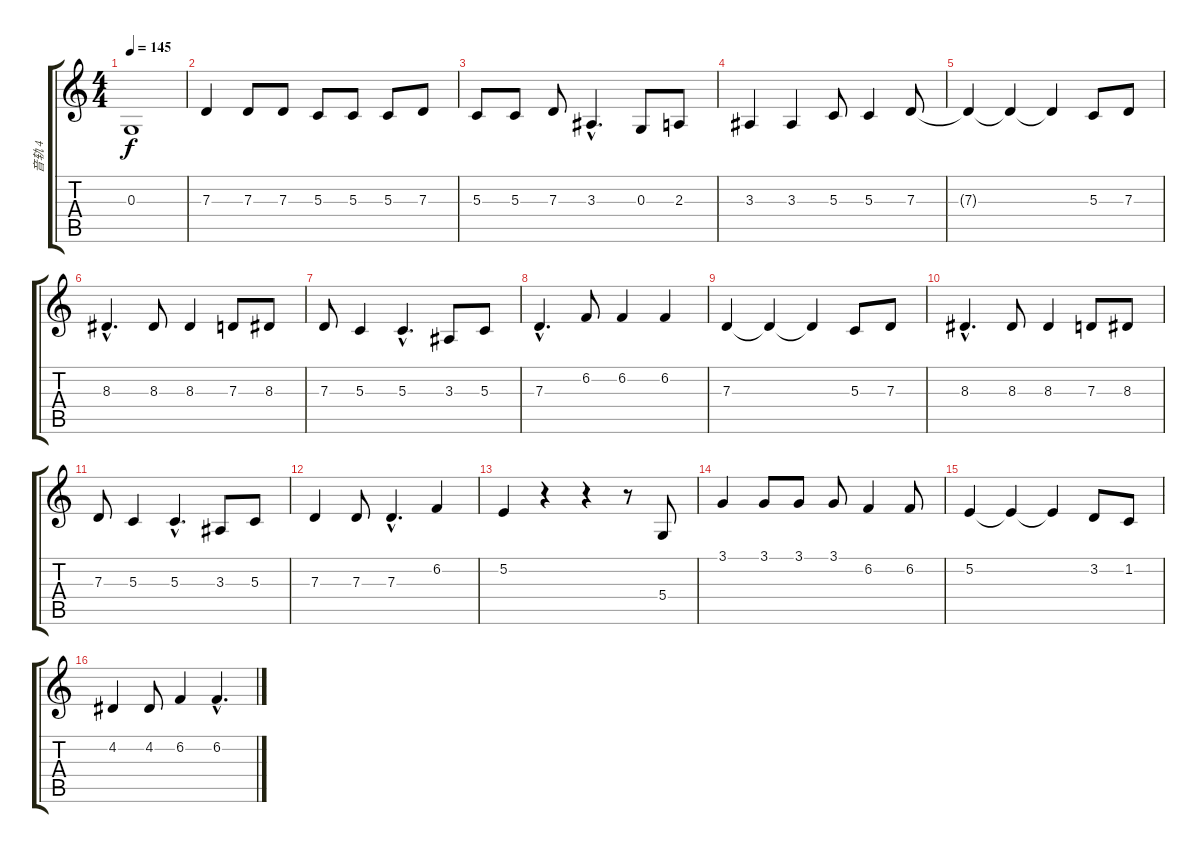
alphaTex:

\track ("音轨 4" "音轨 4") {instrument sitar}
\staff {score tabs}
\tuning (E4 B3 G3 D3 A2 E2) {hide}
\ts (4 4)
\tempo 145
\clef g2
\ks c
0.3.1{dy f} |
7.3.4 7.3.8 7.3.8 5.3.8 5.3.8 5.3.8 7.3.8 |
5.3.8 5.3.8 7.3.8 3.3{hac}.4{d} 0.3.8 2.3.8 |
3.3.4 3.3.4 5.3.8 5.3.4 7.3.8 |
7.3{t}.4 7.3{t}.4 7.3{t}.4 5.3.8 7.3.8 |
8.3{hac}.4{d} 8.3.8 8.3.4 7.3.8 8.3.8 |
7.3.8 5.3.4 5.3{hac}.4{d} 3.3.8 5.3.8 |
7.3{hac}.4{d} 6.2.8 6.2.4 6.2.4 |
7.3.4 7.3{t}.4 7.3{t}.4 5.3.8 7.3.8 |
8.3{hac}.4{d} 8.3.8 8.3.4 7.3.8 8.3.8 |
7.3.8 5.3.4 5.3{hac}.4{d} 3.3.8 5.3.8 |
7.3.4 7.3.8 7.3{hac}.4{d} 6.2.4 |
5.2.4 r.4 r.4 r.8 5.4.8 |
3.1.4 3.1.8 3.1.8 3.1.8 6.2.4 6.2.8 |
5.2.4 5.2{t}.4 5.2{t}.4 3.2.8 1.2.8 |
4.2.4 4.2.8 6.2.4 6.2{hac}.4{d}
